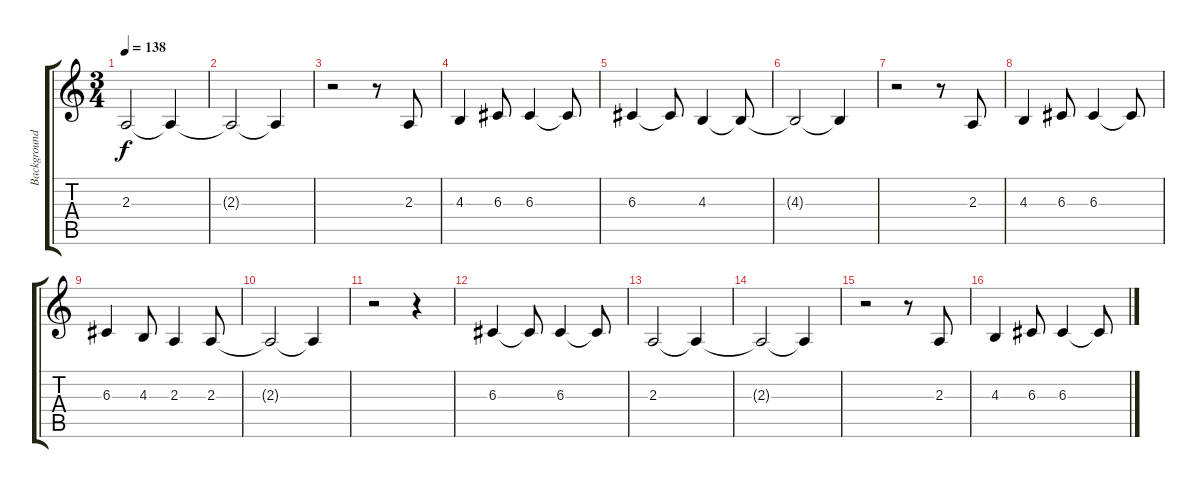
\track ("Background Vocals" "Background") {instrument choiraahs}
\staff {score tabs}
\tuning (E4 B3 G3 D3 A2 E2) {hide}
\ts (3 4)
\tempo 138
\clef g2
\ks c
2.3.2{dy f} 2.3{t}.4 |
2.3{t}.2 2.3{t}.4 |
r.2 r.8 2.3.8 |
4.3.4 6.3.8 6.3.4 6.3{t}.8 |
6.3.4 6.3{t}.8 4.3.4 4.3{t}.8 |
4.3{t}.2 4.3{t}.4 |
r.2 r.8 2.3.8 |
4.3.4 6.3.8 6.3.4 6.3{t}.8 |
6.3.4 4.3.8 2.3.4 2.3.8 |
2.3{t}.2 2.3{t}.4 |
r.2 r.4 |
6.3.4 6.3{t}.8 6.3.4 6.3{t}.8 |
2.3.2 2.3{t}.4 |
2.3{t}.2 2.3{t}.4 |
r.2 r.8 2.3.8 |
4.3.4 6.3.8 6.3.4 6.3{t}.8
